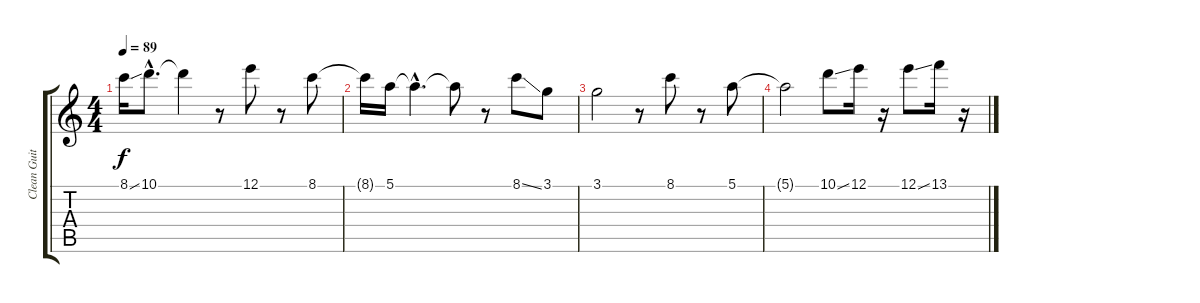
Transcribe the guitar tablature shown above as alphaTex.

\track ("Clean Guitar" "Clean Guit") {instrument electricguitarjazz}
\staff {score tabs}
\tuning (E4 B3 G3 D3 A2 E2) {hide}
\ts (4 4)
\tempo 89
\clef g2
\ks c
8.1{ss}.16{dy f} 10.1{hac}.8{d} 10.1{t}.4 r.8 12.1.8 r.8 8.1.8 |
8.1{t}.16 5.1.16 5.1{hac t}.4{d} 5.1{t}.8 r.8 8.1{ss}.8 3.1.8 |
3.1.2 r.8 8.1.8 r.8 5.1.8 |
5.1{t}.2 10.1{ss}.8 12.1.16 r.16 12.1{ss}.8 13.1.16 r.16
